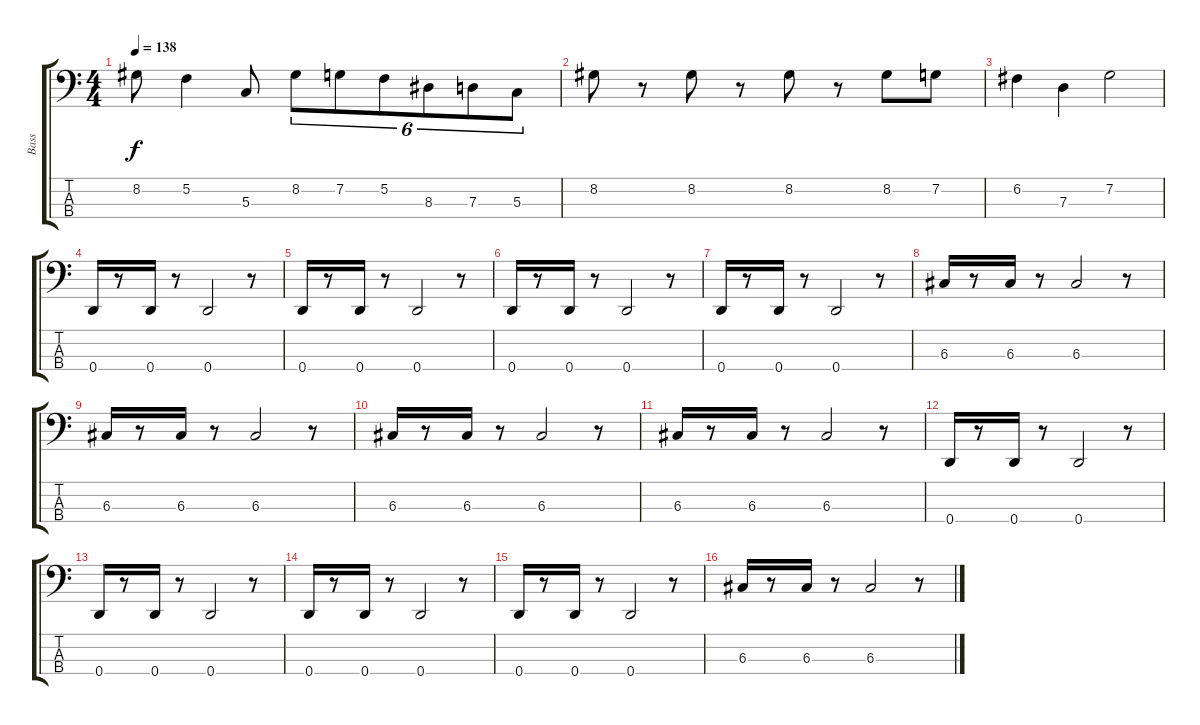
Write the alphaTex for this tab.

\track ("Bass" "Bass") {instrument electricbassfinger}
\staff {score tabs}
\tuning (F2 C2 G1 D1) {hide}
\ts (4 4)
\tempo 138
\clef f4
\ks c
8.2{t}.8{dy f} 5.2.4 5.3.8 8.2.8{tu (6 4)} 7.2.8{tu (6 4)} 5.2.8{tu (6 4)} 8.3.8{tu (6 4)} 7.3.8{tu (6 4)} 5.3.8{tu (6 4)} |
8.2.8 r.8 8.2.8 r.8 8.2.8 r.8 8.2.8 7.2.8 |
6.2.4 7.3.4 7.2.2 |
0.4.16 r.8 0.4.16 r.8 0.4.2 r.8 |
0.4.16 r.8 0.4.16 r.8 0.4.2 r.8 |
0.4.16 r.8 0.4.16 r.8 0.4.2 r.8 |
0.4.16 r.8 0.4.16 r.8 0.4.2 r.8 |
6.3.16 r.8 6.3.16 r.8 6.3.2 r.8 |
6.3.16 r.8 6.3.16 r.8 6.3.2 r.8 |
6.3.16 r.8 6.3.16 r.8 6.3.2 r.8 |
6.3.16 r.8 6.3.16 r.8 6.3.2 r.8 |
0.4.16 r.8 0.4.16 r.8 0.4.2 r.8 |
0.4.16 r.8 0.4.16 r.8 0.4.2 r.8 |
0.4.16 r.8 0.4.16 r.8 0.4.2 r.8 |
0.4.16 r.8 0.4.16 r.8 0.4.2 r.8 |
6.3.16 r.8 6.3.16 r.8 6.3.2 r.8
